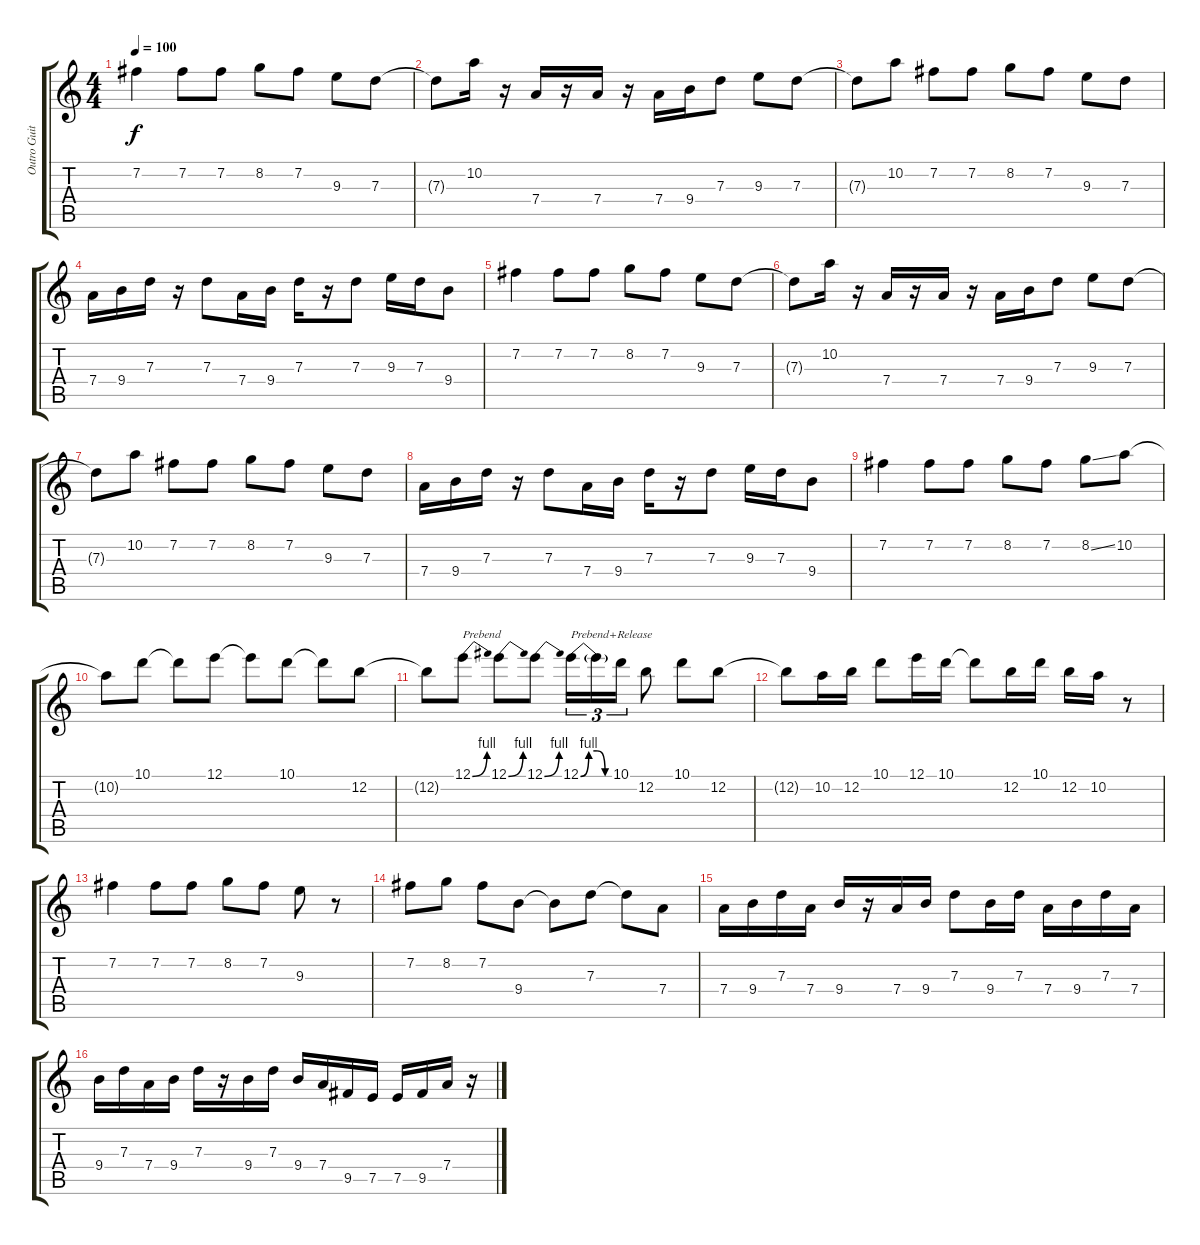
\track ("Outro Guitar" "Outro Guit") {instrument distortionguitar}
\staff {score tabs}
\tuning (E4 B3 G3 D3 A2 E2) {hide}
\ts (4 4)
\tempo 100
\clef g2
\ks c
7.2.4{dy f} 7.2.8 7.2.8 8.2.8 7.2.8 9.3.8 7.3.8 |
7.3{t}.8 10.2.16 r.16 7.4.16 r.16 7.4.16 r.16 7.4.16 9.4.16 7.3.8 9.3.8 7.3.8 |
7.3{t}.8 10.2.8 7.2.8 7.2.8 8.2.8 7.2.8 9.3.8 7.3.8 |
7.4.16 9.4.16 7.3.16 r.16 7.3.8 7.4.16 9.4.16 7.3.16 r.16 7.3.8 9.3.16 7.3.16 9.4.8 |
7.2.4 7.2.8 7.2.8 8.2.8 7.2.8 9.3.8 7.3.8 |
7.3{t}.8 10.2.16 r.16 7.4.16 r.16 7.4.16 r.16 7.4.16 9.4.16 7.3.8 9.3.8 7.3.8 |
7.3{t}.8 10.2.8 7.2.8 7.2.8 8.2.8 7.2.8 9.3.8 7.3.8 |
7.4.16 9.4.16 7.3.16 r.16 7.3.8 7.4.16 9.4.16 7.3.16 r.16 7.3.8 9.3.16 7.3.16 9.4.8 |
7.2.4 7.2.8 7.2.8 8.2.8 7.2.8 8.2{ss}.8 10.2.8 |
10.2{t}.8 10.1.8 10.1{t}.8 12.1.8 12.1{t}.8 10.1.8 10.1{t}.8 12.2.8 |
12.2{t}.8 12.1{be (bend 0 0 60 4)}.8{txt "Prebend"} 12.1{be (bend 0 0 60 4)}.8 12.1{be (bend 0 0 60 4)}.8 12.1{be (custom 0 0 15 4 30 4 45 0 60 0)}.16{tu (3 2) txt "Prebend+Release"} 12.1{t}.16{tu (3 2)} 10.1.16{tu (3 2)} 12.2.8 10.1.8 12.2.8 |
12.2{t}.8 10.2.16 12.2.16 10.1.8 12.1.16 10.1.16 10.1{t}.8 12.2.16 10.1.16 12.2.16 10.2.16 r.8 |
7.2.4 7.2.8 7.2.8 8.2.8 7.2.8 9.3.8 r.8 |
7.2.8 8.2.8 7.2.8 9.4.8 9.4{t}.8 7.3.8 7.3{t}.8 7.4.8 |
7.4.16 9.4.16 7.3.16 7.4.16 9.4.16 r.16 7.4.16 9.4.16 7.3.8 9.4.16 7.3.16 7.4.16 9.4.16 7.3.16 7.4.16 |
9.4.16 7.3.16 7.4.16 9.4.16 7.3.16 r.16 9.4.16 7.3.16 9.4.16 7.4.16 9.5.16 7.5.16 7.5.16 9.5.16 7.4.16 r.16
